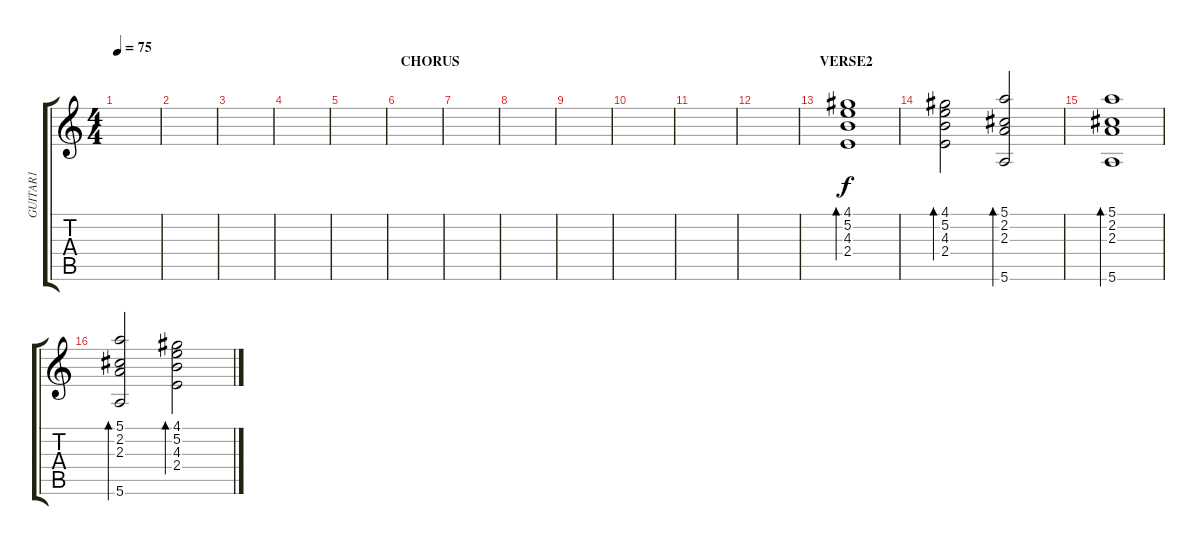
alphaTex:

\track ("GUITAR1" "GUITAR1") {instrument electricguitarclean}
\staff {score tabs}
\tuning (E4 B3 G3 D3 A2 E2) {hide}
\ts (4 4)
\tempo 75
\clef g2
\ks c
|
|
|
|
|
\section ("" "CHORUS")
|
|
|
|
|
|
|
\section ("" "VERSE2")
(4.1 5.2 4.3 2.4).1{bd 120} |
(4.1 5.2 4.3 2.4).2{bd 120} (5.1 2.2 2.3 5.6).2{bd 120} |
(5.1 2.2 2.3 5.6).1{bd 120} |
(5.1 2.2 2.3 5.6).2{bd 120} (4.1 5.2 4.3 2.4).2{bd 120}
